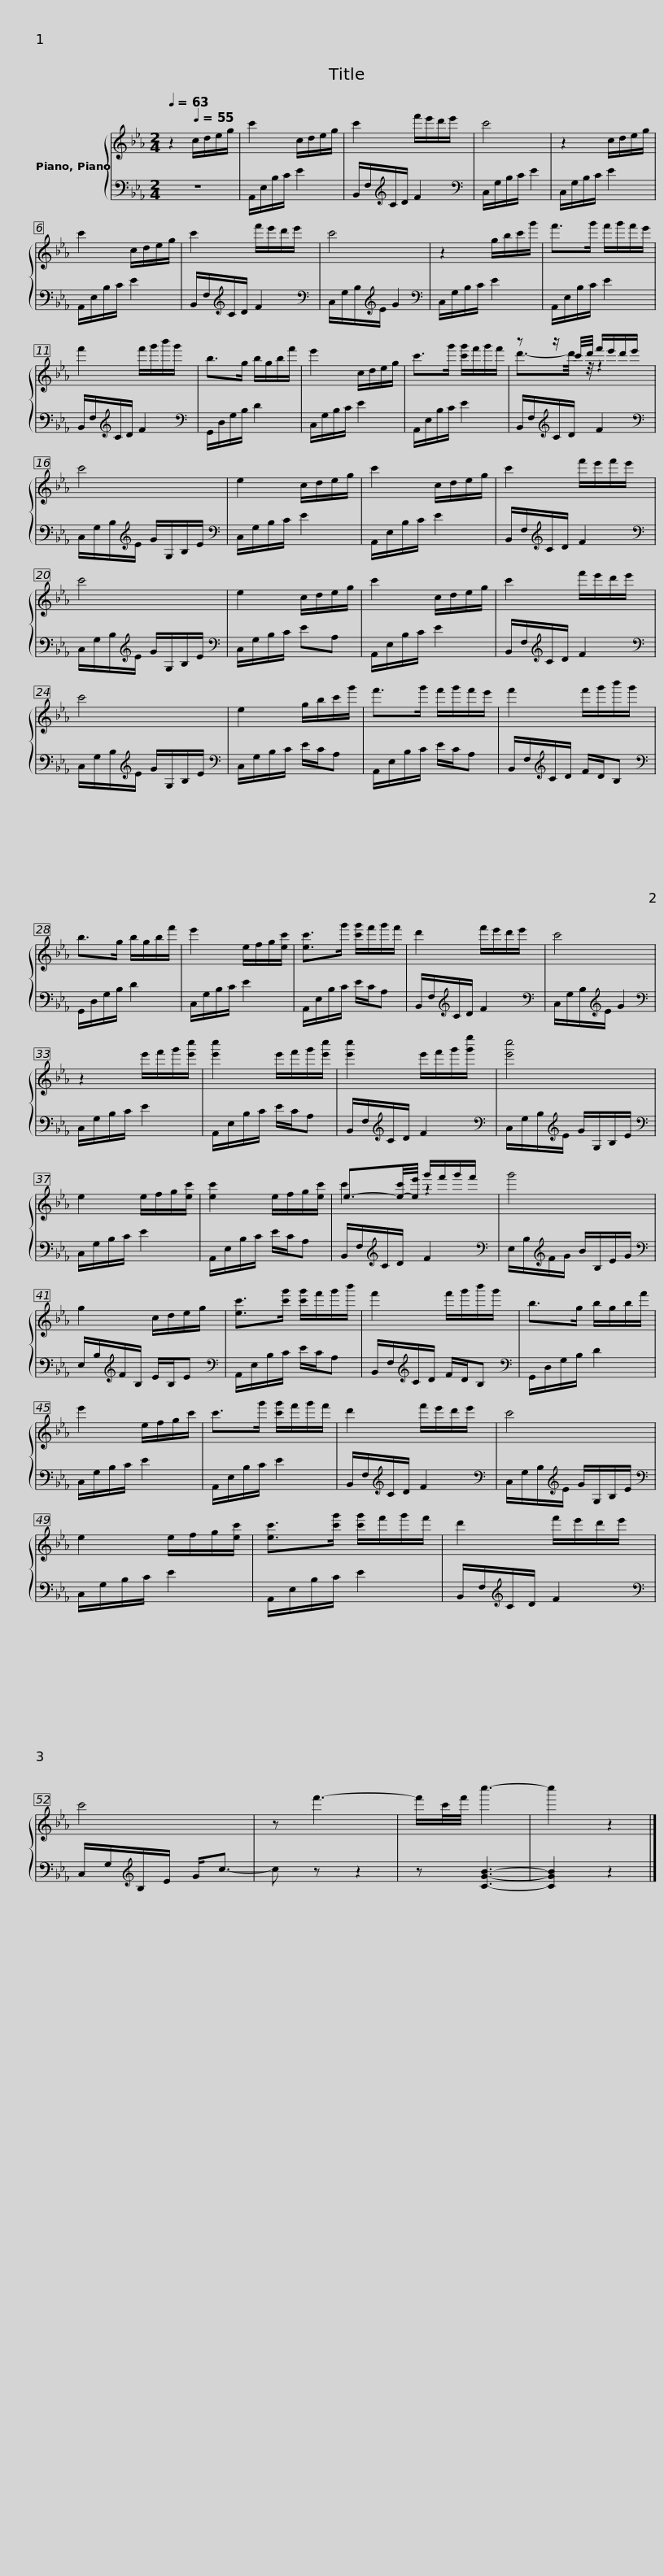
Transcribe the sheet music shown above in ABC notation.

X:1
%%score { ( 1 3 ) | 2 }
L:1/8
Q:1/4=63
M:2/4
I:linebreak $
K:Eb
V:1 treble
V:3 treble
V:2 bass
V:1
 z2[Q:1/4=55] c/d/e/g/ | c'2 c/d/e/g/ | c'2 f'/e'/d'/e'/ | c'4 | z2 c/d/e/g/ |$ %5
 c'2 c/d/e/g/ | c'2 f'/e'/d'/e'/ | c'4 | z2 g/b/c'/g'/ |$ f'>g' f'/g'/f'/e'/ | %10
 f'2 f'/g'/b'/g'/ | b>g b/g/b/f'/ | e'2 c/d/e/g/ |$ c'>g' [c'g']/f'/g'/f'/ | z z/ c'/4d'/4 f'/e'/d'/e'/ | %15
 c'4 | e2 c/d/e/g/ |$ c'2 c/d/e/g/ | c'2 f'/e'/f'/e'/ | c'4 | %20
 e2 c/d/e/g/ |$ c'2 c/d/e/g/ | c'2 f'/e'/d'/e'/ | c'4 | e2 g/b/c'/g'/ |$ %25
 f'>g' f'/g'/f'/e'/ | f'2 f'/g'/b'/g'/ | b>g b/g/b/f'/ | e'2 e/f/g/[ec']/ |$ [ec']>g' [c'g']/f'/g'/f'/ | %30
 d'2 f'/e'/d'/e'/ | c'4 | z2 e'/f'/g'/[e'c'']/ |$ [e'c'']2 e'/f'/g'/[e'c'']/ | [e'c'']2 e'/f'/g'/[g'e'']/ | %35
 [e'c'']4 | e2 e/f/g/[ec']/ |$ [ec']2 e/f/g/[ec']/ | e3/2-[e-c']/4[ee']/4 g'/f'/g'/f'/ | g'4 | %40
 g2 c/d/e/g/ |$ [ec']>[c'g'] [c'g']/f'/g'/b'/ | f'2 f'/g'/b'/g'/ | b>g b/g/b/f'/ | e'2 e/f/g/c'/ |$ %45
 c'>g' [c'g']/f'/g'/f'/ | d'2 f'/e'/d'/e'/ | c'4 | e2 e/f/g/[ec']/ |$ [ec']>[c'g'] [c'g']/f'/g'/f'/ | %50
 d'2 f'/e'/d'/e'/ | c'4 | z f'3- | f'/c'/4f'/4 c''3- | c''2 z2 |] %55
V:2
 z4 | A,,/E,/B,/C/ E2 | B,,/F,/[K:treble]C/D/ F2 |[K:bass] C,/G,/B,/C/ E2 | C,/G,/B,/C/ E2 |$ %5
 A,,/E,/B,/C/ E2 | B,,/F,/[K:treble]C/D/ F2 |[K:bass] C,/G,/B,/[K:treble]E/ G2 |[K:bass] C,/G,/B,/C/ E2 |$ A,,/E,/B,/C/ E2 | %10
 B,,/F,/[K:treble]C/D/ F2 |[K:bass] G,,/D,/G,/B,/ D2 | C,/G,/B,/C/ E2 |$ A,,/E,/B,/C/ E2 | B,,/F,/[K:treble]C/D/ F2 | %15
[K:bass] C,/G,/B,/[K:treble]E/ G/G,/B,/E/ |[K:bass] C,/G,/B,/C/ E2 |$ A,,/E,/B,/C/ E2 | B,,/F,/[K:treble]C/D/ F2 |[K:bass] C,/G,/B,/[K:treble]E/ G/G,/B,/E/ | %20
[K:bass] C,/G,/B,/C/ EA, |$ A,,/E,/B,/C/ E2 | B,,/F,/[K:treble]C/D/ F2 |[K:bass] C,/G,/B,/[K:treble]E/ G/G,/B,/E/ |[K:bass] C,/G,/B,/C/ E/C/A, |$ %25
 A,,/E,/B,/C/ E/C/A, | B,,/F,/[K:treble]C/D/ F/D/B, |[K:bass] G,,/D,/G,/B,/ D2 | C,/G,/B,/C/ E2 |$ A,,/E,/B,/C/ E/C/A, | %30
 B,,/F,/[K:treble]C/D/ F2 |[K:bass] C,/G,/B,/[K:treble]E/ G2 |[K:bass] C,/G,/B,/C/ E2 |$ A,,/E,/B,/C/ E/C/A, | B,,/F,/[K:treble]C/D/ F2 | %35
[K:bass] C,/G,/B,/[K:treble]E/ G/G,/B,/E/ |[K:bass] C,/G,/B,/C/ E2 |$ A,,/E,/B,/C/ E/C/A, | B,,/F,/[K:treble]C/D/ F2 |[K:bass] E,/B,/[K:treble]F/G/ B/B,/E/G/ | %40
[K:bass] E,/B,/[K:treble]F/B,/ E/B,/E |$[K:bass] A,,/E,/B,/C/ E/C/A, | B,,/F,/[K:treble]C/D/ F/D/B, |[K:bass] G,,/D,/G,/B,/ D2 | C,/G,/B,/C/ E2 |$ %45
 A,,/E,/B,/C/ E2 | B,,/F,/[K:treble]C/D/ F2 |[K:bass] C,/G,/B,/[K:treble]E/ G/G,/B,/E/ |[K:bass] C,/G,/B,/C/ E2 |$ A,,/E,/B,/C/ E2 | %50
 B,,/F,/[K:treble]C/D/ F2 |[K:bass] C,/G,/[K:treble]B,/E/ G<c- | c z z2 | z [CGB]3- | [CGB]2 z2 |] %55
V:3
 x4 | x4 | x4 | x4 | x4 |$ %5
 x4 | x4 | x4 | x4 |$ x4 | %10
 x4 | x4 | x4 |$ x4 | d'3/2-d'/4 z/4 z2 | %15
 x4 | x4 |$ x4 | x4 | x4 | %20
 x4 |$ x4 | x4 | x4 | x4 |$ %25
 x4 | x4 | x4 | x4 |$ x4 | %30
 x4 | x4 | x4 |$ x4 | x4 | %35
 x4 | x4 |$ x4 | c'2 z2 | x4 | %40
 x4 |$ x4 | x4 | x4 | x4 |$ %45
 x4 | x4 | x4 | x4 |$ x4 | %50
 x4 | x4 | x4 | x4 | x4 |] %55
